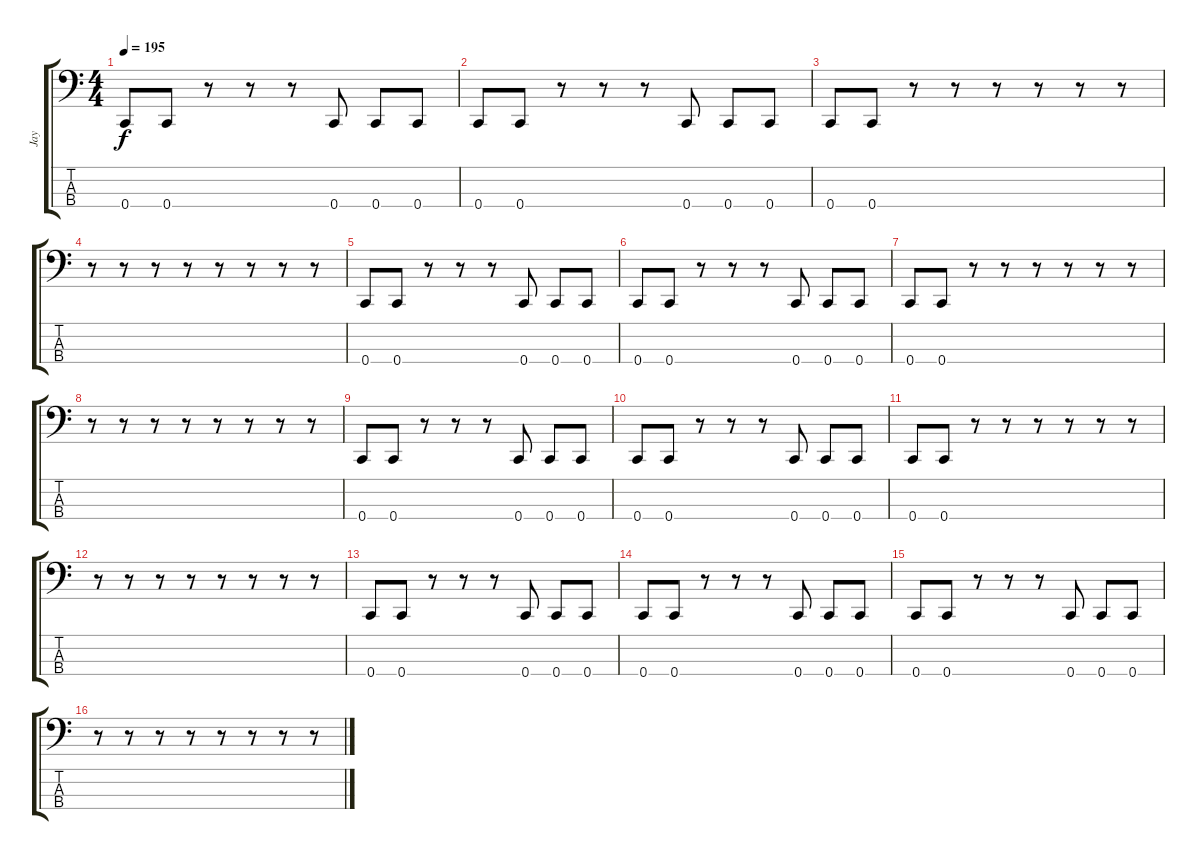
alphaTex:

\track ("Jay" "Jay") {instrument electricbasspick}
\staff {score tabs}
\tuning (F2 C2 G1 C1) {hide}
\ts (4 4)
\tempo 195
\clef f4
\ks c
0.4.8{dy f} 0.4.8 r.8 r.8 r.8 0.4.8 0.4.8 0.4.8 |
0.4.8 0.4.8 r.8 r.8 r.8 0.4.8 0.4.8 0.4.8 |
0.4.8 0.4.8 r.8 r.8 r.8 r.8 r.8 r.8 |
r.8 r.8 r.8 r.8 r.8 r.8 r.8 r.8 |
0.4.8 0.4.8 r.8 r.8 r.8 0.4.8 0.4.8 0.4.8 |
0.4.8 0.4.8 r.8 r.8 r.8 0.4.8 0.4.8 0.4.8 |
0.4.8 0.4.8 r.8 r.8 r.8 r.8 r.8 r.8 |
r.8 r.8 r.8 r.8 r.8 r.8 r.8 r.8 |
0.4.8 0.4.8 r.8 r.8 r.8 0.4.8 0.4.8 0.4.8 |
0.4.8 0.4.8 r.8 r.8 r.8 0.4.8 0.4.8 0.4.8 |
0.4.8 0.4.8 r.8 r.8 r.8 r.8 r.8 r.8 |
r.8 r.8 r.8 r.8 r.8 r.8 r.8 r.8 |
0.4.8 0.4.8 r.8 r.8 r.8 0.4.8 0.4.8 0.4.8 |
0.4.8 0.4.8 r.8 r.8 r.8 0.4.8 0.4.8 0.4.8 |
0.4.8 0.4.8 r.8 r.8 r.8 0.4.8 0.4.8 0.4.8 |
r.8 r.8 r.8 r.8 r.8 r.8 r.8 r.8
